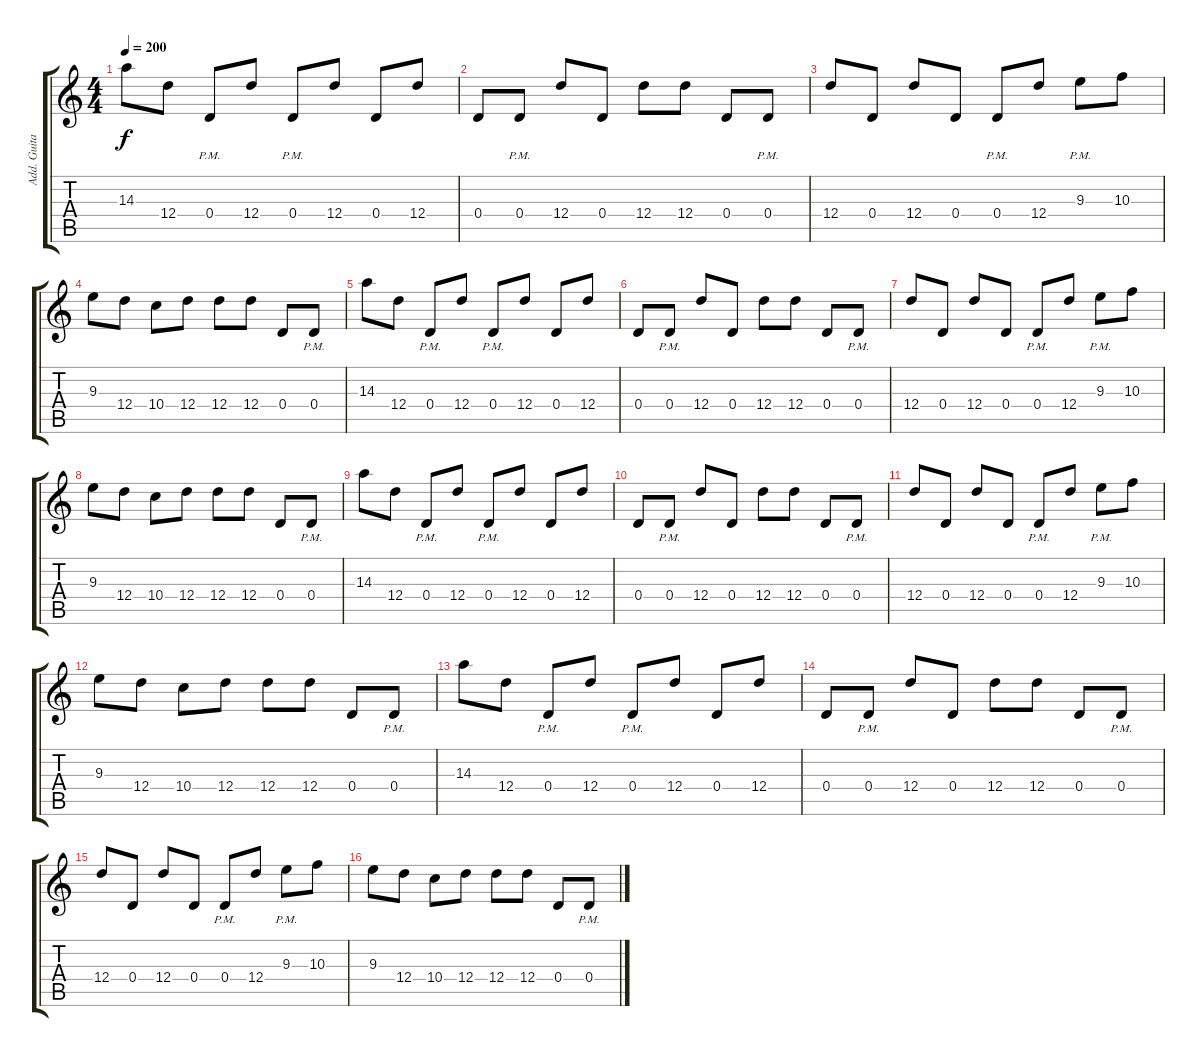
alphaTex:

\track ("Add. Guitar 1" "Add. Guita") {instrument distortionguitar}
\staff {score tabs}
\tuning (E4 B3 G3 D3 A2 D2) {hide}
\ts (4 4)
\tempo 200
\clef g2
\ks c
14.3.8{dy f} 12.4.8 0.4{pm}.8 12.4.8 0.4{pm}.8 12.4.8 0.4.8 12.4.8 |
0.4.8 0.4{pm}.8 12.4.8 0.4.8 12.4.8 12.4.8 0.4.8 0.4{pm}.8 |
12.4.8 0.4.8 12.4.8 0.4.8 0.4{pm}.8 12.4.8 9.3{pm}.8 10.3.8 |
9.3.8 12.4.8 10.4.8 12.4.8 12.4.8 12.4.8 0.4.8 0.4{pm}.8 |
14.3.8 12.4.8 0.4{pm}.8 12.4.8 0.4{pm}.8 12.4.8 0.4.8 12.4.8 |
0.4.8 0.4{pm}.8 12.4.8 0.4.8 12.4.8 12.4.8 0.4.8 0.4{pm}.8 |
12.4.8 0.4.8 12.4.8 0.4.8 0.4{pm}.8 12.4.8 9.3{pm}.8 10.3.8 |
9.3.8 12.4.8 10.4.8 12.4.8 12.4.8 12.4.8 0.4.8 0.4{pm}.8 |
14.3.8 12.4.8 0.4{pm}.8 12.4.8 0.4{pm}.8 12.4.8 0.4.8 12.4.8 |
0.4.8 0.4{pm}.8 12.4.8 0.4.8 12.4.8 12.4.8 0.4.8 0.4{pm}.8 |
12.4.8 0.4.8 12.4.8 0.4.8 0.4{pm}.8 12.4.8 9.3{pm}.8 10.3.8 |
9.3.8 12.4.8 10.4.8 12.4.8 12.4.8 12.4.8 0.4.8 0.4{pm}.8 |
14.3.8 12.4.8 0.4{pm}.8 12.4.8 0.4{pm}.8 12.4.8 0.4.8 12.4.8 |
0.4.8 0.4{pm}.8 12.4.8 0.4.8 12.4.8 12.4.8 0.4.8 0.4{pm}.8 |
12.4.8 0.4.8 12.4.8 0.4.8 0.4{pm}.8 12.4.8 9.3{pm}.8 10.3.8 |
9.3.8 12.4.8 10.4.8 12.4.8 12.4.8 12.4.8 0.4.8 0.4{pm}.8
